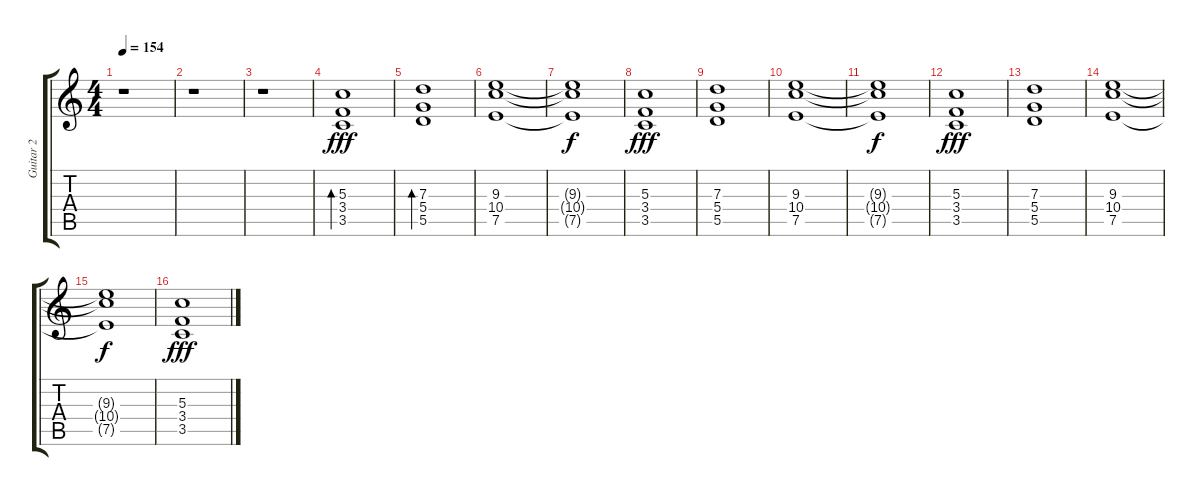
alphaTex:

\track ("Guitar 2" "Guitar 2") {instrument overdrivenguitar}
\staff {score tabs}
\tuning (E4 B3 G3 D3 A2 E2) {hide}
\ts (4 4)
\tempo 154
\clef g2
\ks c
r.1{dy fff} |
r.1 |
r.1 |
(5.3 3.4 3.5).1{bd 480 instrument electricguitarjazz} |
(7.3 5.4 5.5).1{bd 480} |
(9.3 10.4 7.5).1 |
(9.3{t} 10.4{t} 7.5{t}).1{dy f} |
(5.3 3.4 3.5).1{dy fff} |
(7.3 5.4 5.5).1 |
(9.3 10.4 7.5).1 |
(9.3{t} 10.4{t} 7.5{t}).1{dy f} |
(5.3 3.4 3.5).1{dy fff} |
(7.3 5.4 5.5).1 |
(9.3 10.4 7.5).1 |
(9.3{t} 10.4{t} 7.5{t}).1{dy f} |
(5.3 3.4 3.5).1{dy fff}
